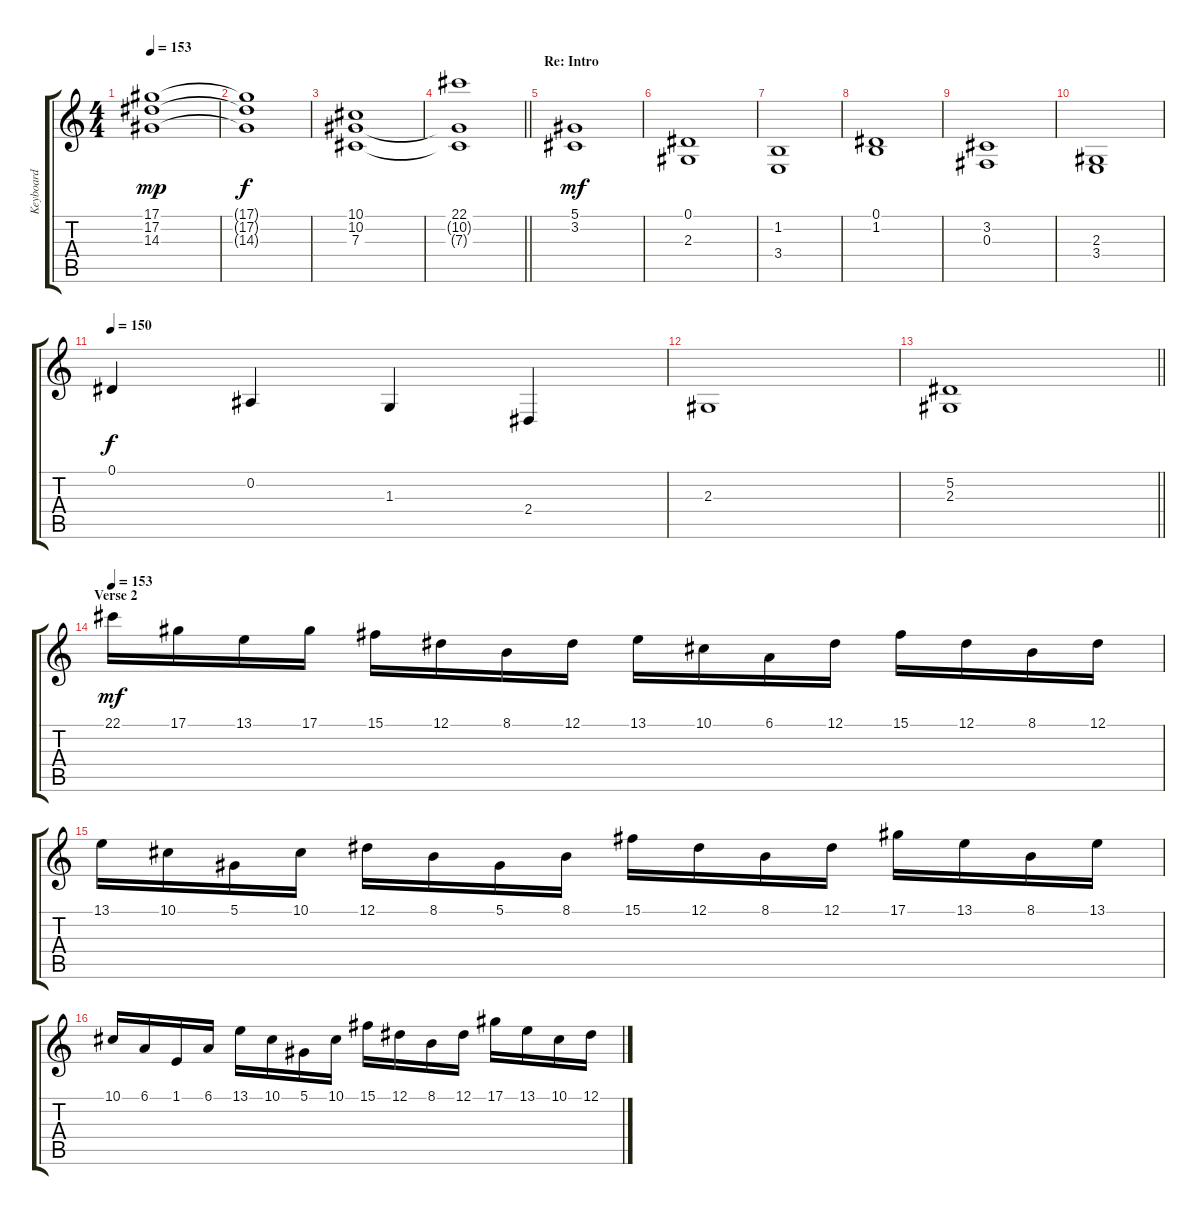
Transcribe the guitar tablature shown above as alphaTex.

\track ("Keyboard" "Keyboard") {instrument stringensemble1}
\staff {score tabs}
\tuning (Eb4 Bb3 Gb3 Db3 Ab2 Eb2) {hide}
\ts (4 4)
\tempo 153
\clef g2
\ks c
(17.1 17.2 14.3).1{dy mp} |
(17.1{t} 17.2{t} 14.3{t}).1{dy f} |
(10.1 10.2 7.3).1 |
\barLineRight lightlight
(22.1 10.2{t} 7.3{t}).1 |
\section ("" "Re: Intro")
(5.1 3.2).1{dy mf} |
(0.1 2.3).1 |
(1.2 3.4).1 |
(0.1 1.2).1 |
(3.2 0.3).1 |
(2.3 3.4).1 |
\tempo 150
0.1.4{dy f instrument harpsichord} 0.2.4 1.3.4 2.4.4 |
2.3.1 |
\barLineRight lightlight
(5.2 2.3).1{instrument stringensemble1} |
\section ("" "Verse 2")
\tempo 153
22.1.16{dy mf instrument flute} 17.1.16 13.1.16 17.1.16 15.1.16 12.1.16 8.1.16 12.1.16 13.1.16 10.1.16 6.1.16 12.1.16 15.1.16 12.1.16 8.1.16 12.1.16 |
13.1.16 10.1.16 5.1.16 10.1.16 12.1.16 8.1.16 5.1.16 8.1.16 15.1.16 12.1.16 8.1.16 12.1.16 17.1.16 13.1.16 8.1.16 13.1.16 |
10.1.16 6.1.16 1.1.16 6.1.16 13.1.16 10.1.16 5.1.16 10.1.16 15.1.16 12.1.16 8.1.16 12.1.16 17.1.16 13.1.16 10.1.16 12.1.16
